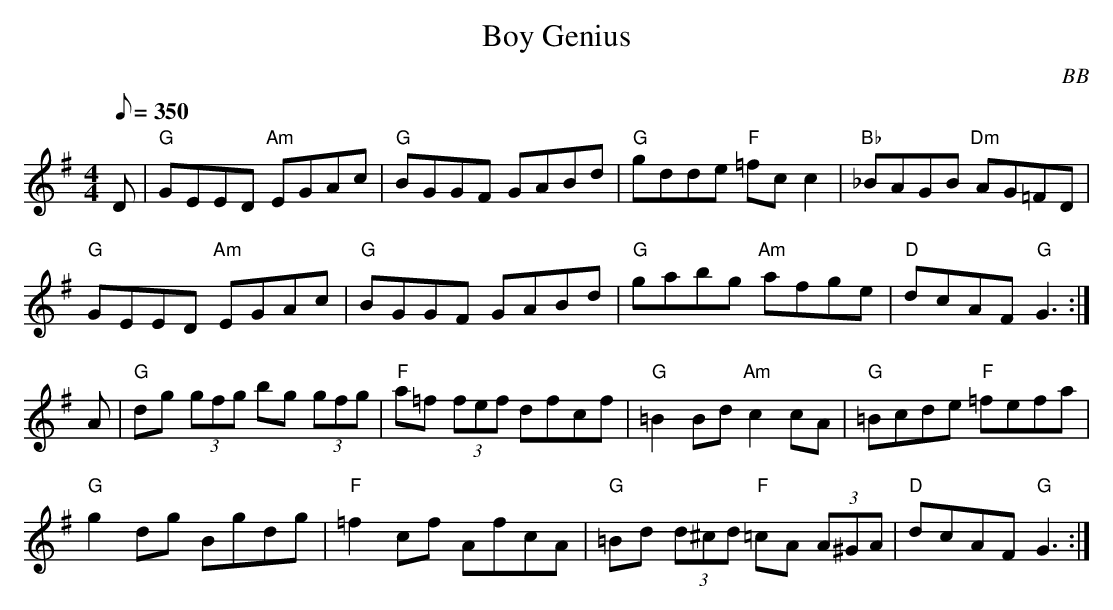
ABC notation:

X:1
T: Boy Genius
C: BB
Q: 1/8=350
M: 4/4
L: 1/8
K: G
D|"G"GEED "Am"EGAc|"G"BGGF GABd|"G"gdde "F"=fc c2|"Bb"_BAGB "Dm"AG=FD |
"G"GEED "Am"EGAc|"G"BGGF GABd|"G"gabg "Am"afge|"D"dcAF "G"G3 :|
A|"G"dg (3gfg bg (3gfg|"F"a=f (3fef dfcf|"G"=B2 Bd "Am"c2 cA|"G"=Bcde "F"=fefa |
"G"g2 dg Bgdg|"F"=f2 cf AfcA|"G"=Bd (3d^cd "F"=cA (3A^GA|"D"dcAF "G"G3 :|
